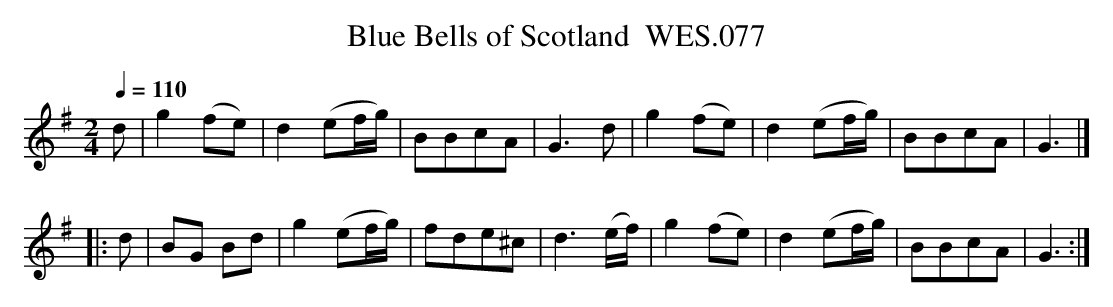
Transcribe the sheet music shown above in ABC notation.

X:1
T:Blue Bells of Scotland  WES.077
M:2/4
L:1/8
Q:1/4=110
K:G
d|g2(fe)|d2(ef/g/)|BBcA|G3d|g2(fe)|d2(ef/g/)|BBcA|G3|]
|:d|BG Bd|g2(ef/g/)|fde^c|d3(e/f/)|g2(fe)|d2(ef/g/)|BBcA|G3 :|
